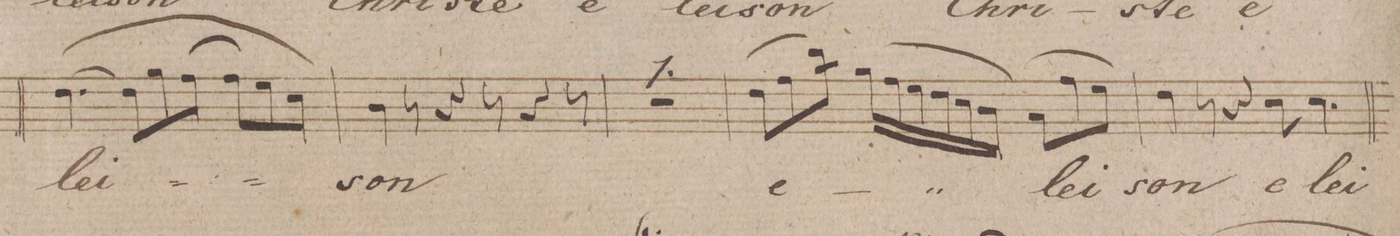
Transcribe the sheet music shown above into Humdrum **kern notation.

**kern	**dynam	**text
*I"Soprano.	*	*
*clefC1	*	*
*k[f#]	*	*
*M9/8	*	*
([4.b\	.	-lei-
8b\L]	.	.
8ee\	.	.
[8dd\J	.	.
8dd\L]	.	.
8cc\	.	.
8a\J)	.	.
=46	=46	=46
4g\	.	-son
8r	.	.
4r	.	.
8r	.	.
4r	.	.
8r	.	.
=47	=47	=47
8%9r	.	.
=48	=48	=48
(8b\L	.	e-
8dd\	.	.
8gg\J)	.	.
(16ee\LL	.	.
16dd\	.	.
16cc\	.	.
16b\	.	.
16a\	.	.
16g\JJ)	.	.
(8f#\L	.	-lei-
8dd\	.	.
8cc\J)	.	.
=49	=49	=49
4b\	.	-son,
8r	.	.
4r	.	.
8a\	.	e-
4.a\	.	-lei-
=50	=50	=50
*-	*-	*-
